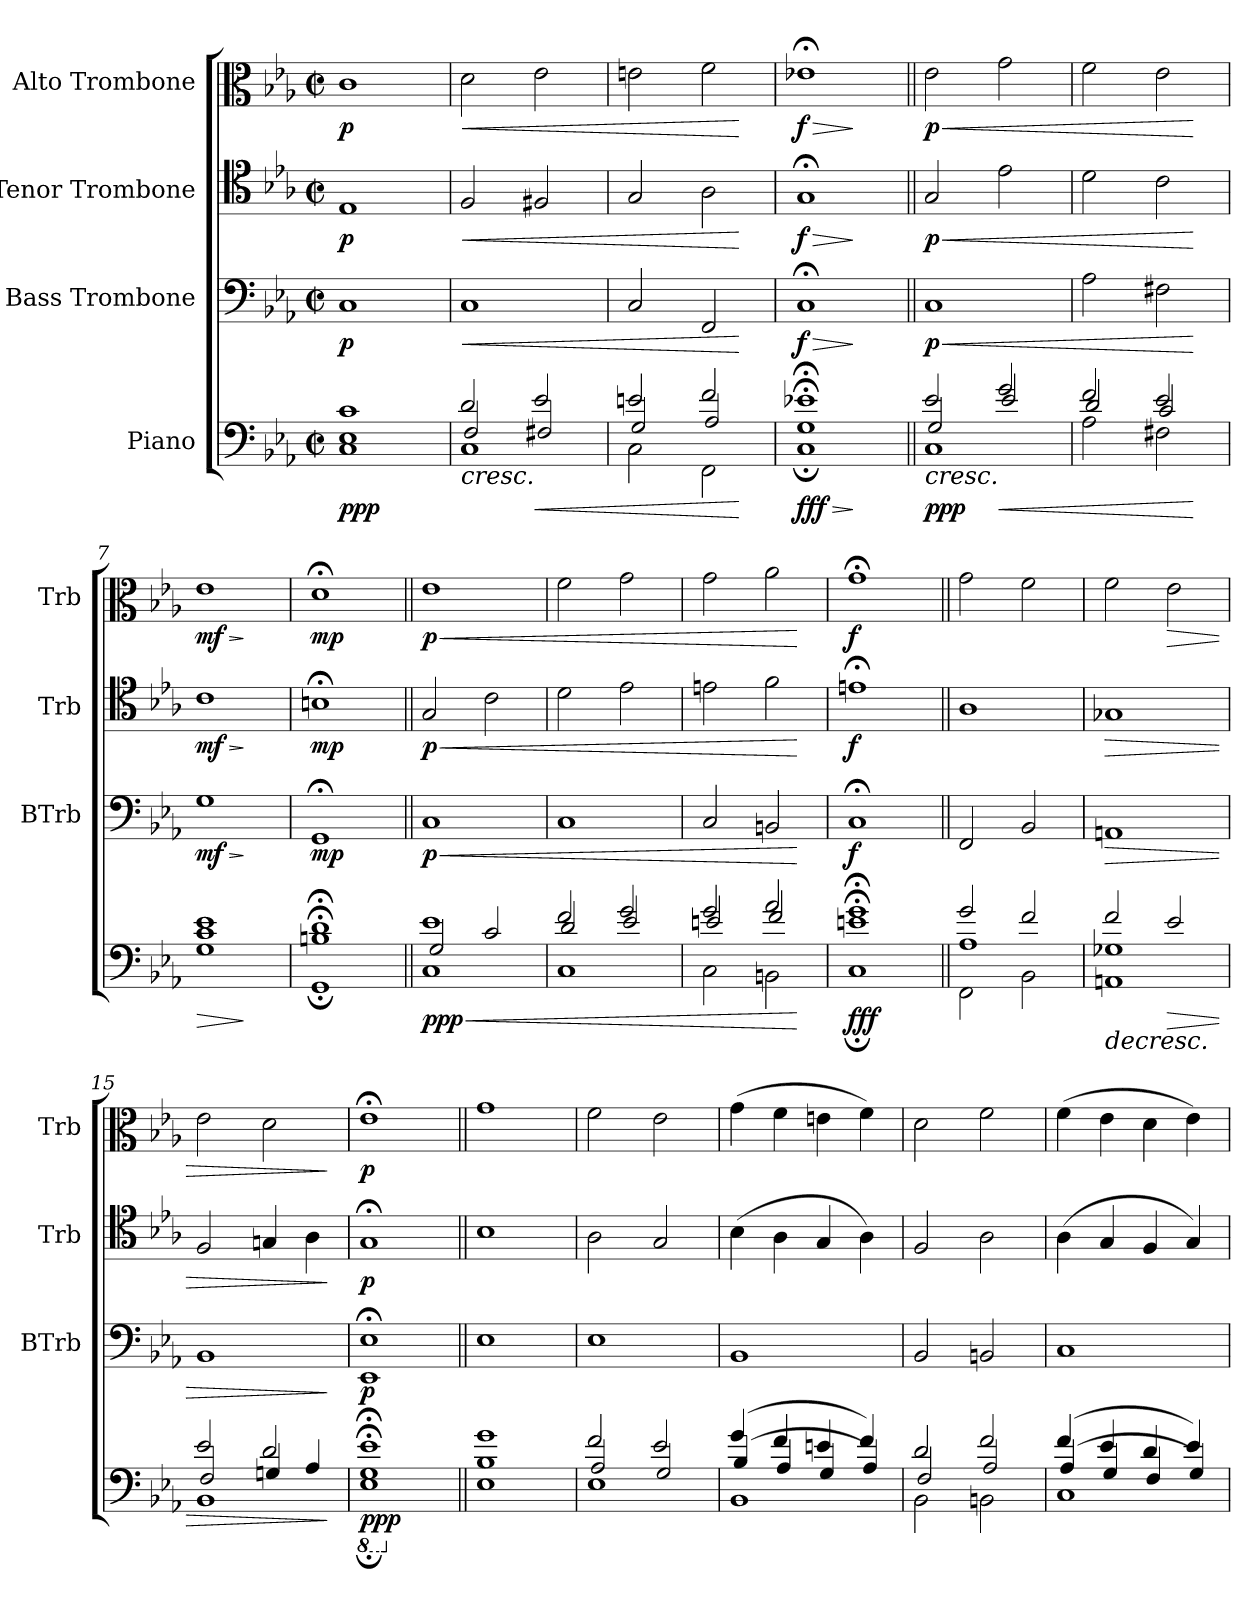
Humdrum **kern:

**kern	**dynam	**kern	**dynam	**kern	**dynam	**kern	**dynam
*part4	*part4	*part3	*part3	*part2	*part2	*part1	*part1
*staff4	*staff4	*staff3	*staff3	*staff2	*staff2	*staff1	*staff1
*I"Piano	*	*I"Bass Trombone	*	*I"Tenor Trombone	*	*I"Alto Trombone	*
*	*	*I'BTrb	*	*I'Trb	*	*I'Trb	*
*clefF4	*	*clefF4	*	*clefC4	*	*clefC3	*
*k[b-e-a-]	*	*k[b-e-a-]	*	*k[b-e-a-]	*	*k[b-e-a-]	*
*M2/2	*	*M2/2	*	*M2/2	*	*M2/2	*
*met(c|)	*	*met(c|)	*	*met(c|)	*	*met(c|)	*
*MM100	*	*MM100	*	*MM100	*	*MM100	*
=1	=1	=1	=1	=1	=1	=1	=1
*^	*	*	*	*	*	*	*
*	*^	*	*	*	*	*	*	*
!	!	!	!LO:DY:b	!	!	!	!	!	!
!	!	!	!LO:DY:n=1:b	!	!	!	!	!	!
!	!	!	!LO:DY:n=2:b	!	!LO:DY:b	!	!LO:DY:b	!	!LO:DY:b
1c	1C	1E-	p p p	1C	p	1E-	p	1c	p
=2	=2	=2	=2	=2	=2	=2	=2	=2	=2
!	!	!	!LO:HP:b	!	!	!	!	!	!
!	!	!	!LO:HP:n=1:b	!	!LO:HP:b	!	!LO:HP:b	!	!LO:HP:b
2d/	1C	2F/	< <	1C	<	2F/	<	2d\	<
!	!	!	!LO:HP:b	!	!	!	!	!	!
2e-/	.	2F#X/	<	.	.	2F#X/	.	2e-\	.
=3	=3	=3	=3	=3	=3	=3	=3	=3	=3
2en/	2C\	2G/	.	2C/	.	2G/	.	2en\	.
2f/	2FF\	2A-/	.	2FF/	.	2A-\	.	2f\	.
*v	*v	*v	*	*	*	*	*	*	*
.	[ [ [	.	[	.	[	.	[
=4	=4	=4	=4	=4	=4	=4	=4
!	!LO:HP:b	!	!	!	!	!	!
!	!LO:HP:n=1:b	!	!	!	!	!	!
!	!LO:HP:n=1:b	!	!LO:HP:b	!	!LO:HP:b	!	!LO:HP:b
*^	*	*	*	*	*	*	*
*	*^	*	*	*	*	*	*	*
!	!	!	!LO:DY:n=1:b	!	!	!	!	!	!
!	!	!	!LO:DY:n=2:b	!	!	!	!	!	!
!	!	!	!LO:DY:n=3:b	!	!LO:DY:n=1:b	!	!LO:DY:n=1:b	!	!LO:DY:n=1:b
1e-X;<Z	1C;<	1G;<	> > > f f f	1C;<Z	> f	1G;<Z	> f	1e-X;<Z	> f
*v	*v	*v	*	*	*	*	*	*	*
.	] ] ]	.	]	.	]	.	]
=5||	=5||	=5||	=5||	=5||	=5||	=5||	=5||
!	!LO:HP:b	!	!	!	!	!	!
*^	*	*	*	*	*	*	*
!	!	!LO:HP:n=1:b	!	!LO:HP:b	!	!LO:HP:b	!	!LO:HP:b
*	*^	*	*	*	*	*	*	*
!	!	!	!LO:DY:n=1:b	!	!	!	!	!	!
!	!	!	!LO:DY:n=2:b	!	!	!	!	!	!
!	!	!	!LO:DY:n=3:b	!	!LO:DY:n=1:b	!	!LO:DY:n=1:b	!	!LO:DY:n=1:b
2e-/	1C	2G/	< < p p p	1C	< p	2G/	< p	2e-\	< p
!	!	!	!LO:HP:b	!	!	!	!	!	!
2g/	.	2e-/	<	.	.	2e-\	.	2g\	.
=6	=6	=6	=6	=6	=6	=6	=6	=6	=6
2f/	2A-\	2d/	.	2A-\	.	2d\	.	2f\	.
2e-/	2F#X\	2c/	.	2F#X\	.	2c\	.	2e-\	.
*v	*v	*v	*	*	*	*	*	*	*
.	[ [ [	.	[	.	[	.	[
=7	=7	=7	=7	=7	=7	=7	=7
!	!LO:HP:b	!	!	!	!	!	!
!	!LO:HP:n=1:b	!	!	!	!	!	!
!	!LO:HP:n=1:b	!	!LO:HP:b	!	!LO:HP:b	!	!LO:HP:b
*^	*	*	*	*	*	*	*
*	*^	*	*	*	*	*	*	*
!	!	!	!LO:DY:n=1:b	!	!	!	!	!	!
!	!	!	!LO:DY:n=2:b	!	!	!	!	!	!
!	!	!	!LO:DY:n=3:b	!	!LO:DY:n=1:b	!	!LO:DY:n=1:b	!	!LO:DY:n=1:b
1e-	1G	1c	> > > mf mf mf	1G	> mf	1c	> mf	1e-	> mf
*v	*v	*v	*	*	*	*	*	*	*
.	] ] ]	.	]	.	]	.	]
=8	=8	=8	=8	=8	=8	=8	=8
*^	*	*	*	*	*	*	*
*	*^	*	*	*	*	*	*	*
!	!	!	!LO:DY:b	!	!	!	!	!	!
!	!	!	!LO:DY:n=1:b	!	!	!	!	!	!
!	!	!	!LO:DY:n=2:b	!	!LO:DY:b	!	!LO:DY:b	!	!LO:DY:b
1d;<Z	1GG;<	1Bn;<	mp mp mp	1GG;<Z	mp	1Bn;<Z	mp	1d;<Z	mp
!!LO:LB:g=z
=9||	=9||	=9||	=9||	=9||	=9||	=9||	=9||	=9||	=9||
!	!	!	!LO:HP:b	!	!	!	!	!	!
!	!	!	!LO:HP:n=1:b	!	!	!	!	!	!
!	!	!	!LO:HP:n=1:b	!	!LO:HP:b	!	!LO:HP:b	!	!LO:HP:b
!	!	!	!LO:DY:n=1:b	!	!	!	!	!	!
!	!	!	!LO:DY:n=2:b	!	!	!	!	!	!
!	!	!	!LO:DY:n=3:b	!	!LO:DY:n=1:b	!	!LO:DY:n=1:b	!	!LO:DY:n=1:b
1e-	1C	2G/	< < < p p p	1C	< p	2G/	< p	1e-	< p
.	.	2c/	.	.	.	2c\	.	.	.
=10	=10	=10	=10	=10	=10	=10	=10	=10	=10
2f/	1C	2d/	.	1C	.	2d\	.	2f\	.
2g/	.	2e-/	.	.	.	2e-\	.	2g\	.
=11	=11	=11	=11	=11	=11	=11	=11	=11	=11
2g/	2C\	2en/	.	2C/	.	2en\	.	2g\	.
2a-/	2BBn\	2f/	.	2BBn/	.	2f\	.	2a-\	.
*v	*v	*v	*	*	*	*	*	*	*
.	[ [ [	.	[	.	[	.	[
=12	=12	=12	=12	=12	=12	=12	=12
*^	*	*	*	*	*	*	*
*	*^	*	*	*	*	*	*	*
!	!	!	!LO:DY:b	!	!	!	!	!	!
!	!	!	!LO:DY:n=1:b	!	!	!	!	!	!
!	!	!	!LO:DY:n=2:b	!	!LO:DY:b	!	!LO:DY:b	!	!LO:DY:b
1g;<Z	1C;<	1en;<	f f f	1C;<Z	f	1en;<Z	f	1g;<Z	f
=13||	=13||	=13||	=13||	=13||	=13||	=13||	=13||	=13||	=13||
2g/	2FF\	1A-	.	2FF/	.	1A-	.	2g\	.
2f/	2BB-\	.	.	2BB-/	.	.	.	2f\	.
=14	=14	=14	=14	=14	=14	=14	=14	=14	=14
!	!	!	!LO:HP:b	!	!	!	!	!	!
!	!	!	!LO:HP:n=1:b	!	!LO:HP:b	!	!LO:HP:b	!	!
2f/	1AAn	1G-X	> >	1AAn	>	1G-X	>	2f\	.
!	!	!	!LO:HP:b	!	!	!	!	!	!LO:HP:b
2e-/	.	.	>	.	.	.	.	2e-\	>
=15	=15	=15	=15	=15	=15	=15	=15	=15	=15
2e-/	1BB-	2F/	.	1BB-	.	2F/	.	2e-\	.
2d/	.	4Gn/	.	.	.	4Gn/	.	2d\	.
.	.	4A-/	.	.	.	4A-\	.	.	.
*v	*v	*v	*	*	*	*	*	*	*
.	] ] ]	.	]	.	]	.	]
=16	=16	=16	=16	=16	=16	=16	=16
*8ba	*	*	*	*	*	*	*
*^	*	*	*	*	*	*	*
*	*^	*	*	*	*	*	*	*
!	!	!	!LO:DY:b	!	!	!	!	!	!
!	!	!	!LO:DY:n=1:b	!	!	!	!	!	!
!	!	!	!LO:DY:n=2:b	!	!LO:DY:b	!	!LO:DY:b	!	!LO:DY:b
1E-;<Z	1EE-;<	1GG;<	p p p	1EE-!;<Z 1E-;<Z	p	1G;<Z	p	1e-;<Z	p
!!LO:LB:g=z
=17||	=17||	=17||	=17||	=17||	=17||	=17||	=17||	=17||	=17||
*X8ba	*	*	*	*	*	*	*	*	*
1g	1E-	1B-	.	1E-	.	1B-	.	1g	.
=18	=18	=18	=18	=18	=18	=18	=18	=18	=18
2f/	1E-	2A-/	.	1E-	.	2A-\	.	2f\	.
2e-/	.	2G/	.	.	.	2G/	.	2e-\	.
=19	=19	=19	=19	=19	=19	=19	=19	=19	=19
(4g/	1BB-	(4B-/	.	1BB-	.	(4B-\	.	(4g\	.
4f/	.	4A-/	.	.	.	4A-\	.	4f\	.
4en/	.	4G/	.	.	.	4G/	.	4en\	.
4f/)	.	4A-/)	.	.	.	4A-\)	.	4f\)	.
=20	=20	=20	=20	=20	=20	=20	=20	=20	=20
2d/	2BB-\	2F/	.	2BB-/	.	2F/	.	2d\	.
2f/	2BBn\	2A-/	.	2BBn/	.	2A-\	.	2f\	.
=21	=21	=21	=21	=21	=21	=21	=21	=21	=21
(4f/	1C	(4A-/	.	1C	.	(4A-\	.	(4f\	.
4e-/	.	4G/	.	.	.	4G/	.	4e-\	.
4d/	.	4F/	.	.	.	4F/	.	4d\	.
4e-/)	.	4G/)	.	.	.	4G/)	.	4e-\)	.
*v	*v	*v	*	*	*	*	*	*	*
=	=	=	=	=	=	=	=
*-	*-	*-	*-	*-	*-	*-	*-
